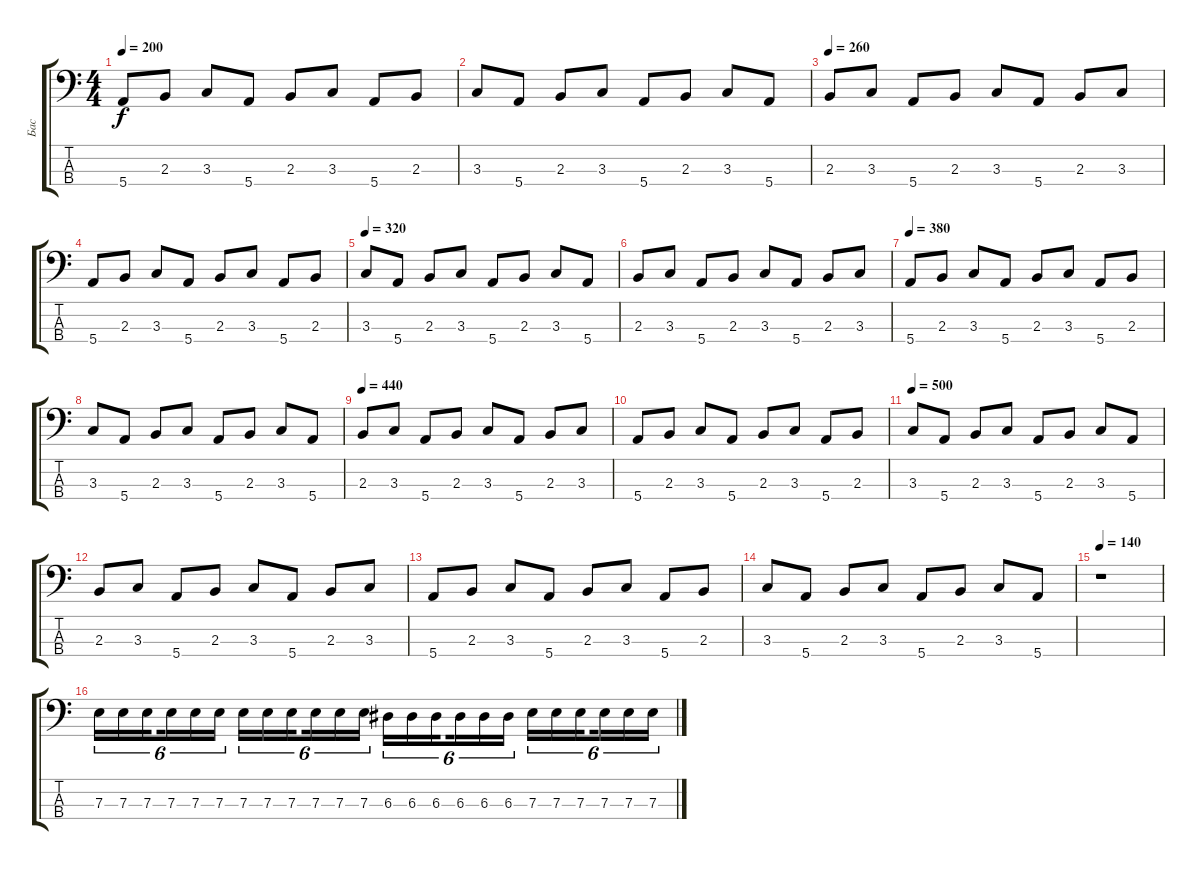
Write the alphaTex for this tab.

\track ("Бас" "Бас") {instrument electricbasspick}
\staff {score tabs}
\tuning (G2 D2 A1 E1) {hide}
\ts (4 4)
\tempo 200
\clef f4
\ks c
5.4.8{dy f} 2.3.8 3.3.8 5.4.8 2.3.8 3.3.8 5.4.8 2.3.8 |
3.3.8 5.4.8 2.3.8 3.3.8 5.4.8 2.3.8 3.3.8 5.4.8 |
\tempo 260
2.3.8 3.3.8 5.4.8 2.3.8 3.3.8 5.4.8 2.3.8 3.3.8 |
5.4.8 2.3.8 3.3.8 5.4.8 2.3.8 3.3.8 5.4.8 2.3.8 |
\tempo 320
3.3.8 5.4.8 2.3.8 3.3.8 5.4.8 2.3.8 3.3.8 5.4.8 |
2.3.8 3.3.8 5.4.8 2.3.8 3.3.8 5.4.8 2.3.8 3.3.8 |
\tempo 380
5.4.8 2.3.8 3.3.8 5.4.8 2.3.8 3.3.8 5.4.8 2.3.8 |
3.3.8 5.4.8 2.3.8 3.3.8 5.4.8 2.3.8 3.3.8 5.4.8 |
\tempo 440
2.3.8 3.3.8 5.4.8 2.3.8 3.3.8 5.4.8 2.3.8 3.3.8 |
5.4.8 2.3.8 3.3.8 5.4.8 2.3.8 3.3.8 5.4.8 2.3.8 |
\tempo 500
3.3.8 5.4.8 2.3.8 3.3.8 5.4.8 2.3.8 3.3.8 5.4.8 |
2.3.8 3.3.8 5.4.8 2.3.8 3.3.8 5.4.8 2.3.8 3.3.8 |
5.4.8 2.3.8 3.3.8 5.4.8 2.3.8 3.3.8 5.4.8 2.3.8 |
3.3.8 5.4.8 2.3.8 3.3.8 5.4.8 2.3.8 3.3.8 5.4.8 |
\tempo 140
r.1 |
7.3.16{tu (6 4) instrument distortionguitar} 7.3.16{tu (6 4)} 7.3.16{tu (6 4) beam splitsecondary} 7.3.16{tu (6 4)} 7.3.16{tu (6 4)} 7.3.16{tu (6 4)} 7.3.16{tu (6 4)} 7.3.16{tu (6 4)} 7.3.16{tu (6 4) beam splitsecondary} 7.3.16{tu (6 4)} 7.3.16{tu (6 4)} 7.3.16{tu (6 4)} 6.3.16{tu (6 4)} 6.3.16{tu (6 4)} 6.3.16{tu (6 4) beam splitsecondary} 6.3.16{tu (6 4)} 6.3.16{tu (6 4)} 6.3.16{tu (6 4)} 7.3.16{tu (6 4)} 7.3.16{tu (6 4)} 7.3.16{tu (6 4) beam splitsecondary} 7.3.16{tu (6 4)} 7.3.16{tu (6 4)} 7.3.16{tu (6 4)}
